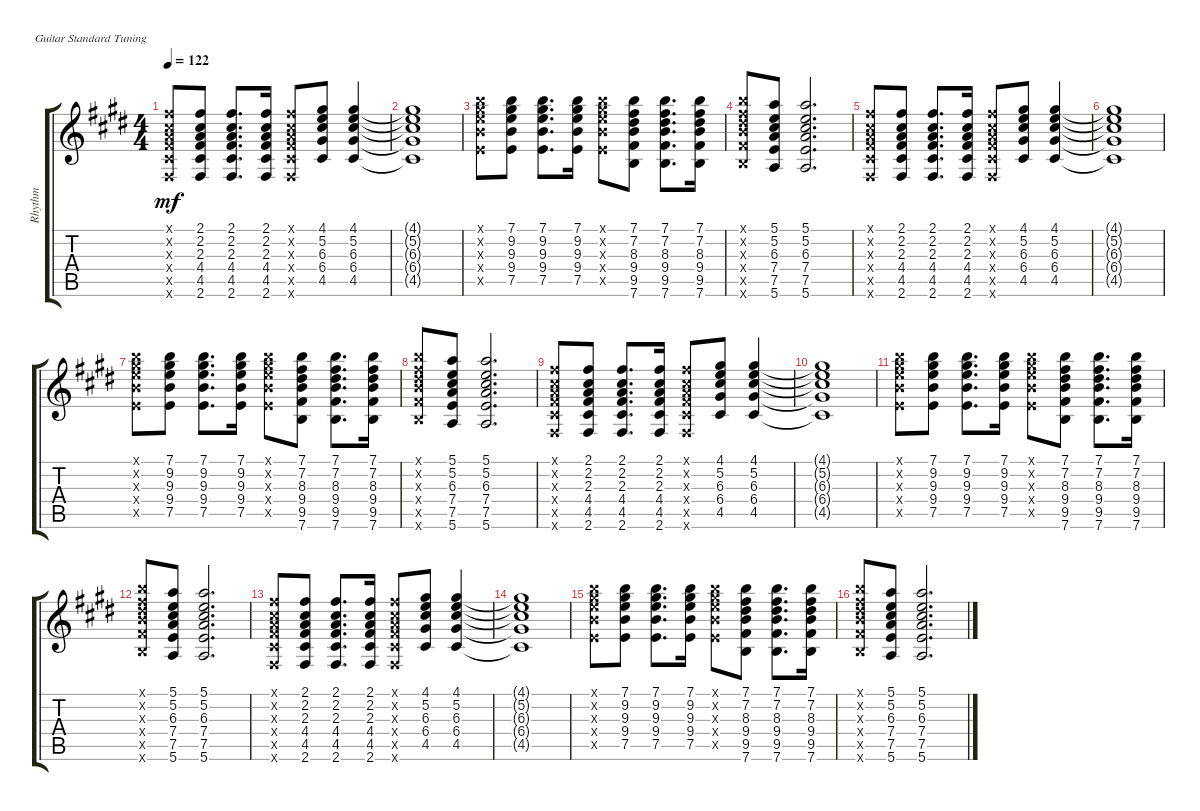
\defaultSystemsLayout 4
\bracketExtendMode groupsimilarinstruments
\otherSystemsTrackNameOrientation horizontal
\track ("Rhythm Guitar (Frank Zappa)" "Rhythm") {instrument overdrivenguitar}
\staff {score tabs}
\tuning (E4 B3 G3 D3 A2 E2)
\ts (4 4)
\tempo 122
\clef g2
\ks e
(2.6{x acc #} 4.5{x acc #} 4.4{x acc #} 2.3{x acc forcenatural} 2.2{x acc #} 2.1{x acc #}).8{dy mf beam Up} (2.6{acc #} 4.5{acc #} 4.4{acc #} 2.3{acc forcenatural} 2.2{acc #} 2.1{acc #}).8{beam Up} (2.6{acc #} 4.5{acc #} 4.4{acc #} 2.3{acc forcenatural} 2.2{acc #} 2.1{acc #}).8{d beam Up} (2.6{acc #} 4.5{acc #} 4.4{acc #} 2.3{acc forcenatural} 2.2{acc #} 2.1{acc #}).16{beam Up} (2.6{x acc #} 4.5{x acc #} 4.4{x acc #} 2.3{x acc forcenatural} 2.2{x acc #} 2.1{x acc #}).8{beam Up} (4.5{acc #} 6.4{acc #} 6.3{acc #} 5.2{acc forcenatural} 4.1{acc #}).8{beam Up} (4.5{acc #} 6.4{acc #} 6.3{acc #} 5.2{acc forcenatural} 4.1{acc #}).4{beam Up} |
(4.5{t acc #} 6.4{t acc #} 6.3{t acc #} 5.2{t acc forcenatural} 4.1{t acc #}).1{beam Up} |
(7.5{x acc forcenatural} 9.4{x acc forcenatural} 9.3{x acc forcenatural} 9.2{x acc #} 7.1{x acc forcenatural}).8{beam Down} (7.5{acc forcenatural} 9.4{acc forcenatural} 9.3{acc forcenatural} 9.2{acc #} 7.1{acc forcenatural}).8{beam Down} (7.5{acc forcenatural} 9.4{acc forcenatural} 9.3{acc forcenatural} 9.2{acc #} 7.1{acc forcenatural}).8{d beam Down} (7.5{acc forcenatural} 9.4{acc forcenatural} 9.3{acc forcenatural} 9.2{acc #} 7.1{acc forcenatural}).16{beam Down} (7.5{x acc forcenatural} 9.4{x acc forcenatural} 9.3{x acc forcenatural} 9.2{x acc #} 7.1{x acc forcenatural}).8{beam Down} (7.6{acc forcenatural} 9.5{acc #} 9.4{acc forcenatural} 8.3{acc #} 7.2{acc #} 7.1{acc forcenatural}).8{beam Down} (7.6{acc forcenatural} 9.5{acc #} 9.4{acc forcenatural} 8.3{acc #} 7.2{acc #} 7.1{acc forcenatural}).8{d beam Down} (7.6{acc forcenatural} 9.5{acc #} 9.4{acc forcenatural} 8.3{acc #} 7.2{acc #} 7.1{acc forcenatural}).16{beam Down} |
(7.6{x acc forcenatural} 9.5{x acc #} 9.4{x acc forcenatural} 8.3{x acc #} 7.2{x acc #} 7.1{x acc forcenatural}).8{beam Up} (5.6{acc forcenatural} 7.5{acc forcenatural} 7.4{acc forcenatural} 6.3{acc #} 5.2{acc forcenatural} 5.1{acc forcenatural}).8{beam Up} (5.6{acc forcenatural} 7.5{acc forcenatural} 7.4{acc forcenatural} 6.3{acc #} 5.2{acc forcenatural} 5.1{acc forcenatural}).2{d beam Up} |
(2.6{x acc #} 4.5{x acc #} 4.4{x acc #} 2.3{x acc forcenatural} 2.2{x acc #} 2.1{x acc #}).8{beam Up} (2.6{acc #} 4.5{acc #} 4.4{acc #} 2.3{acc forcenatural} 2.2{acc #} 2.1{acc #}).8{beam Up} (2.6{acc #} 4.5{acc #} 4.4{acc #} 2.3{acc forcenatural} 2.2{acc #} 2.1{acc #}).8{d beam Up} (2.6{acc #} 4.5{acc #} 4.4{acc #} 2.3{acc forcenatural} 2.2{acc #} 2.1{acc #}).16{beam Up} (2.6{x acc #} 4.5{x acc #} 4.4{x acc #} 2.3{x acc forcenatural} 2.2{x acc #} 2.1{x acc #}).8{beam Up} (4.5{acc #} 6.4{acc #} 6.3{acc #} 5.2{acc forcenatural} 4.1{acc #}).8{beam Up} (4.5{acc #} 6.4{acc #} 6.3{acc #} 5.2{acc forcenatural} 4.1{acc #}).4{beam Up} |
(4.5{t acc #} 6.4{t acc #} 6.3{t acc #} 5.2{t acc forcenatural} 4.1{t acc #}).1{beam Up} |
(7.5{x acc forcenatural} 9.4{x acc forcenatural} 9.3{x acc forcenatural} 9.2{x acc #} 7.1{x acc forcenatural}).8{beam Down} (7.5{acc forcenatural} 9.4{acc forcenatural} 9.3{acc forcenatural} 9.2{acc #} 7.1{acc forcenatural}).8{beam Down} (7.5{acc forcenatural} 9.4{acc forcenatural} 9.3{acc forcenatural} 9.2{acc #} 7.1{acc forcenatural}).8{d beam Down} (7.5{acc forcenatural} 9.4{acc forcenatural} 9.3{acc forcenatural} 9.2{acc #} 7.1{acc forcenatural}).16{beam Down} (7.5{x acc forcenatural} 9.4{x acc forcenatural} 9.3{x acc forcenatural} 9.2{x acc #} 7.1{x acc forcenatural}).8{beam Down} (7.6{acc forcenatural} 9.5{acc #} 9.4{acc forcenatural} 8.3{acc #} 7.2{acc #} 7.1{acc forcenatural}).8{beam Down} (7.6{acc forcenatural} 9.5{acc #} 9.4{acc forcenatural} 8.3{acc #} 7.2{acc #} 7.1{acc forcenatural}).8{d beam Down} (7.6{acc forcenatural} 9.5{acc #} 9.4{acc forcenatural} 8.3{acc #} 7.2{acc #} 7.1{acc forcenatural}).16{beam Down} |
(7.6{x acc forcenatural} 9.5{x acc #} 9.4{x acc forcenatural} 8.3{x acc #} 7.2{x acc #} 7.1{x acc forcenatural}).8{beam Up} (5.6{acc forcenatural} 7.5{acc forcenatural} 7.4{acc forcenatural} 6.3{acc #} 5.2{acc forcenatural} 5.1{acc forcenatural}).8{beam Up} (5.6{acc forcenatural} 7.5{acc forcenatural} 7.4{acc forcenatural} 6.3{acc #} 5.2{acc forcenatural} 5.1{acc forcenatural}).2{d beam Up} |
(2.6{x acc #} 4.5{x acc #} 4.4{x acc #} 2.3{x acc forcenatural} 2.2{x acc #} 2.1{x acc #}).8{beam Up} (2.6{acc #} 4.5{acc #} 4.4{acc #} 2.3{acc forcenatural} 2.2{acc #} 2.1{acc #}).8{beam Up} (2.6{acc #} 4.5{acc #} 4.4{acc #} 2.3{acc forcenatural} 2.2{acc #} 2.1{acc #}).8{d beam Up} (2.6{acc #} 4.5{acc #} 4.4{acc #} 2.3{acc forcenatural} 2.2{acc #} 2.1{acc #}).16{beam Up} (2.6{x acc #} 4.5{x acc #} 4.4{x acc #} 2.3{x acc forcenatural} 2.2{x acc #} 2.1{x acc #}).8{beam Up} (4.5{acc #} 6.4{acc #} 6.3{acc #} 5.2{acc forcenatural} 4.1{acc #}).8{beam Up} (4.5{acc #} 6.4{acc #} 6.3{acc #} 5.2{acc forcenatural} 4.1{acc #}).4{beam Up} |
(4.5{t acc #} 6.4{t acc #} 6.3{t acc #} 5.2{t acc forcenatural} 4.1{t acc #}).1{beam Up} |
(7.5{x acc forcenatural} 9.4{x acc forcenatural} 9.3{x acc forcenatural} 9.2{x acc #} 7.1{x acc forcenatural}).8{beam Down} (7.5{acc forcenatural} 9.4{acc forcenatural} 9.3{acc forcenatural} 9.2{acc #} 7.1{acc forcenatural}).8{beam Down} (7.5{acc forcenatural} 9.4{acc forcenatural} 9.3{acc forcenatural} 9.2{acc #} 7.1{acc forcenatural}).8{d beam Down} (7.5{acc forcenatural} 9.4{acc forcenatural} 9.3{acc forcenatural} 9.2{acc #} 7.1{acc forcenatural}).16{beam Down} (7.5{x acc forcenatural} 9.4{x acc forcenatural} 9.3{x acc forcenatural} 9.2{x acc #} 7.1{x acc forcenatural}).8{beam Down} (7.6{acc forcenatural} 9.5{acc #} 9.4{acc forcenatural} 8.3{acc #} 7.2{acc #} 7.1{acc forcenatural}).8{beam Down} (7.6{acc forcenatural} 9.5{acc #} 9.4{acc forcenatural} 8.3{acc #} 7.2{acc #} 7.1{acc forcenatural}).8{d beam Down} (7.6{acc forcenatural} 9.5{acc #} 9.4{acc forcenatural} 8.3{acc #} 7.2{acc #} 7.1{acc forcenatural}).16{beam Down} |
(7.6{x acc forcenatural} 9.5{x acc #} 9.4{x acc forcenatural} 8.3{x acc #} 7.2{x acc #} 7.1{x acc forcenatural}).8{beam Up} (5.6{acc forcenatural} 7.5{acc forcenatural} 7.4{acc forcenatural} 6.3{acc #} 5.2{acc forcenatural} 5.1{acc forcenatural}).8{beam Up} (5.6{acc forcenatural} 7.5{acc forcenatural} 7.4{acc forcenatural} 6.3{acc #} 5.2{acc forcenatural} 5.1{acc forcenatural}).2{d beam Up} |
(2.6{x acc #} 4.5{x acc #} 4.4{x acc #} 2.3{x acc forcenatural} 2.2{x acc #} 2.1{x acc #}).8{beam Up} (2.6{acc #} 4.5{acc #} 4.4{acc #} 2.3{acc forcenatural} 2.2{acc #} 2.1{acc #}).8{beam Up} (2.6{acc #} 4.5{acc #} 4.4{acc #} 2.3{acc forcenatural} 2.2{acc #} 2.1{acc #}).8{d beam Up} (2.6{acc #} 4.5{acc #} 4.4{acc #} 2.3{acc forcenatural} 2.2{acc #} 2.1{acc #}).16{beam Up} (2.6{x acc #} 4.5{x acc #} 4.4{x acc #} 2.3{x acc forcenatural} 2.2{x acc #} 2.1{x acc #}).8{beam Up} (4.5{acc #} 6.4{acc #} 6.3{acc #} 5.2{acc forcenatural} 4.1{acc #}).8{beam Up} (4.5{acc #} 6.4{acc #} 6.3{acc #} 5.2{acc forcenatural} 4.1{acc #}).4{beam Up} |
(4.5{t acc #} 6.4{t acc #} 6.3{t acc #} 5.2{t acc forcenatural} 4.1{t acc #}).1{beam Up} |
(7.5{x acc forcenatural} 9.4{x acc forcenatural} 9.3{x acc forcenatural} 9.2{x acc #} 7.1{x acc forcenatural}).8{beam Down} (7.5{acc forcenatural} 9.4{acc forcenatural} 9.3{acc forcenatural} 9.2{acc #} 7.1{acc forcenatural}).8{beam Down} (7.5{acc forcenatural} 9.4{acc forcenatural} 9.3{acc forcenatural} 9.2{acc #} 7.1{acc forcenatural}).8{d beam Down} (7.5{acc forcenatural} 9.4{acc forcenatural} 9.3{acc forcenatural} 9.2{acc #} 7.1{acc forcenatural}).16{beam Down} (7.5{x acc forcenatural} 9.4{x acc forcenatural} 9.3{x acc forcenatural} 9.2{x acc #} 7.1{x acc forcenatural}).8{beam Down} (7.6{acc forcenatural} 9.5{acc #} 9.4{acc forcenatural} 8.3{acc #} 7.2{acc #} 7.1{acc forcenatural}).8{beam Down} (7.6{acc forcenatural} 9.5{acc #} 9.4{acc forcenatural} 8.3{acc #} 7.2{acc #} 7.1{acc forcenatural}).8{d beam Down} (7.6{acc forcenatural} 9.5{acc #} 9.4{acc forcenatural} 8.3{acc #} 7.2{acc #} 7.1{acc forcenatural}).16{beam Down} |
(7.6{x acc forcenatural} 9.5{x acc #} 9.4{x acc forcenatural} 8.3{x acc #} 7.2{x acc #} 7.1{x acc forcenatural}).8{beam Up} (5.6{acc forcenatural} 7.5{acc forcenatural} 7.4{acc forcenatural} 6.3{acc #} 5.2{acc forcenatural} 5.1{acc forcenatural}).8{beam Up} (5.6{acc forcenatural} 7.5{acc forcenatural} 7.4{acc forcenatural} 6.3{acc #} 5.2{acc forcenatural} 5.1{acc forcenatural}).2{d beam Up}
